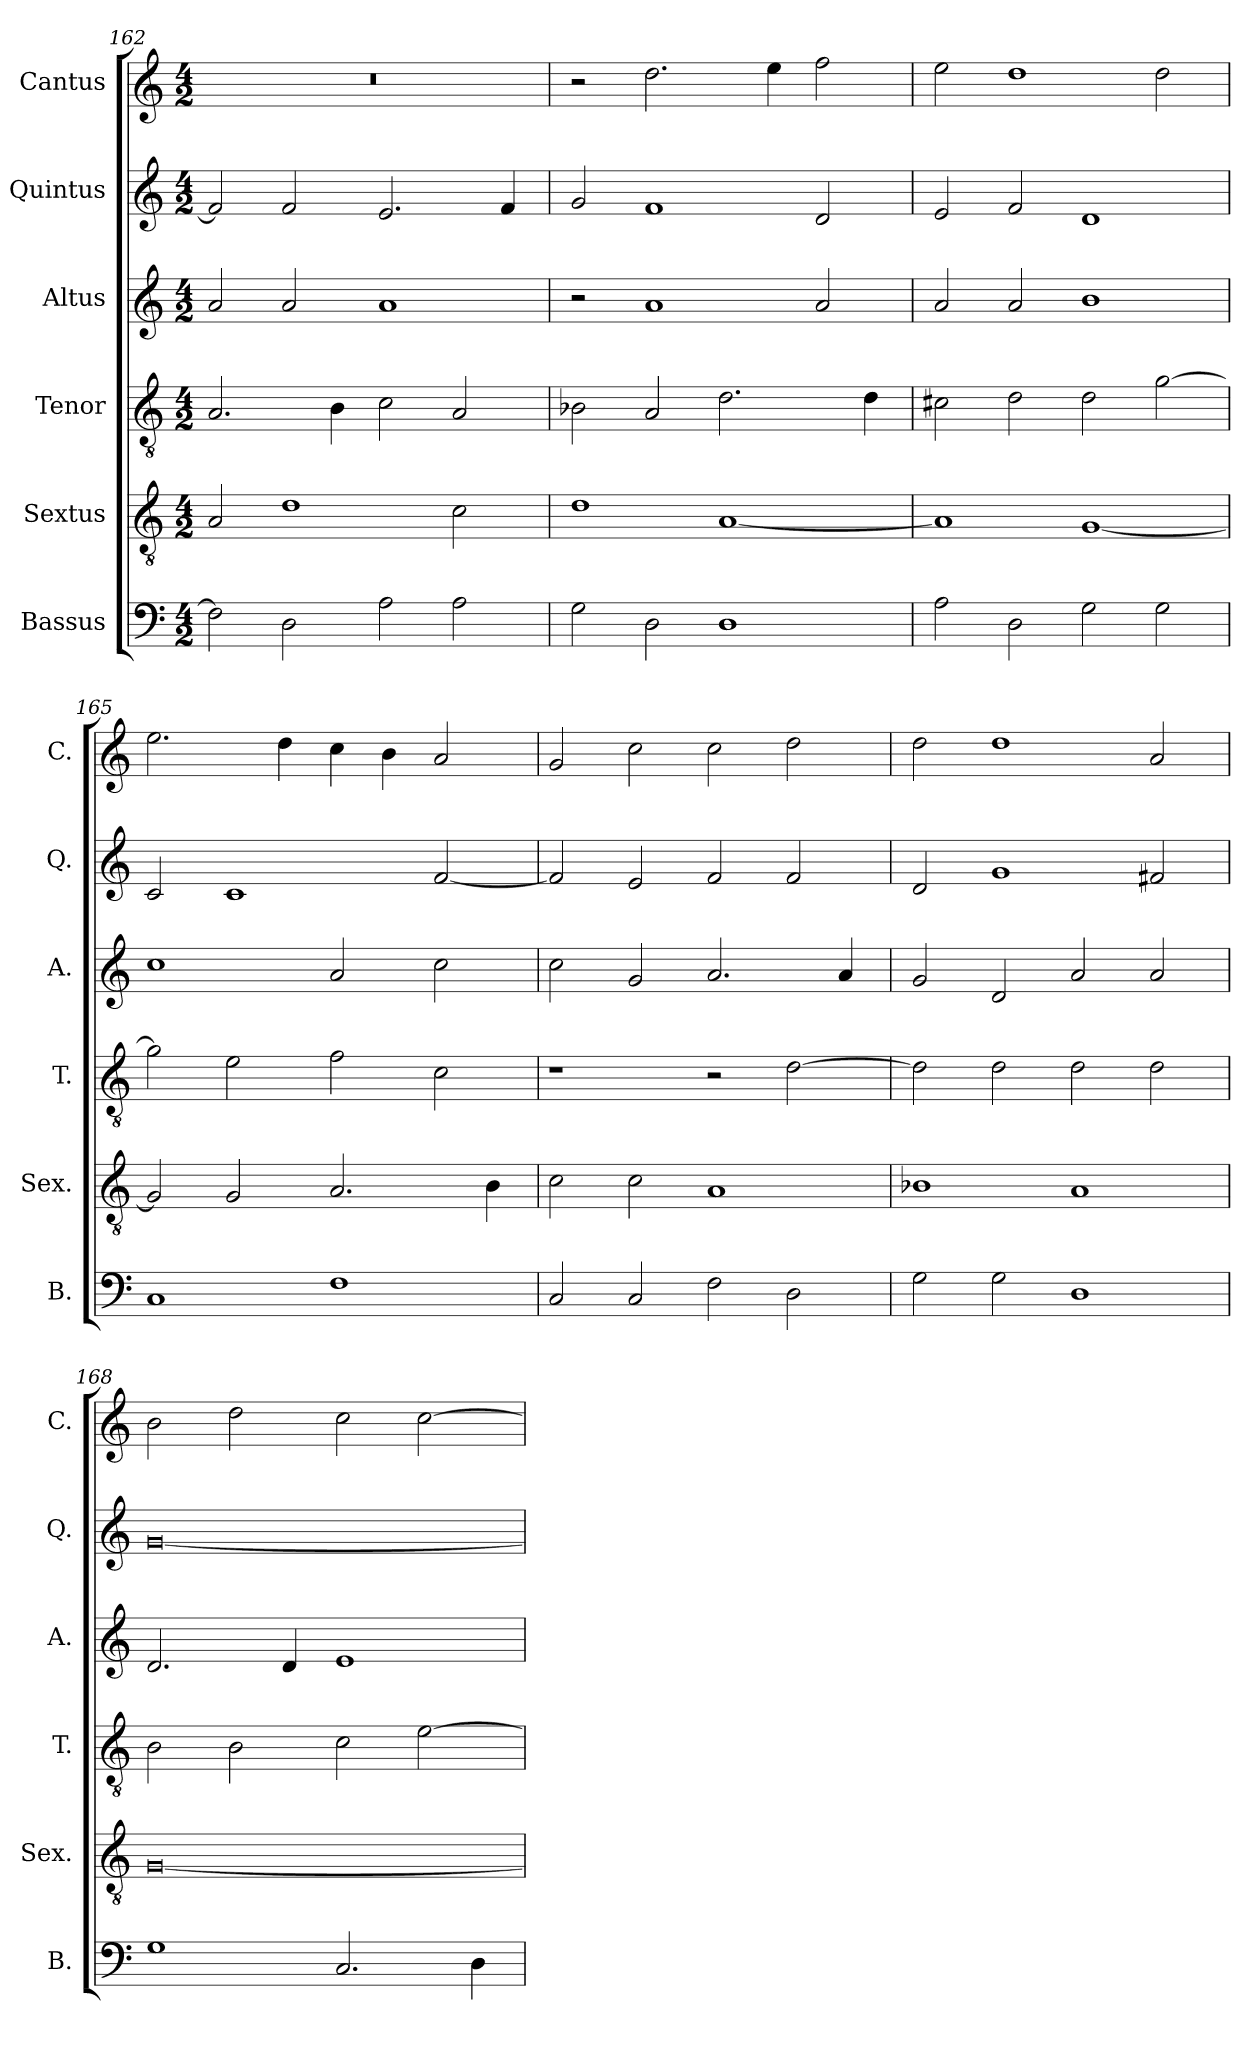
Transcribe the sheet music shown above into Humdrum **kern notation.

**kern	**kern	**kern	**kern	**kern	**kern
*part6	*part5	*part4	*part3	*part2	*part1
*staff6	*staff5	*staff4	*staff3	*staff2	*staff1
*I"Bassus	*I"Sextus	*I"Tenor	*I"Altus	*I"Quintus	*I"Cantus
*I'B.	*I'Sex.	*I'T.	*I'A.	*I'Q.	*I'C.
*clefF4	*clefGv2	*clefGv2	*clefG2	*clefG2	*clefG2
*k[]	*k[]	*k[]	*k[]	*k[]	*k[]
*M4/2	*M4/2	*M4/2	*M4/2	*M4/2	*M4/2
=162	=162	=162	=162	=162	=162
2F\]	2A/	2.A/	2a/	2f/]	0r
2D\	1d	.	2a/	2f/	.
.	.	4B\	.	.	.
2A\	.	2c\	1a	2.e/	.
2A\	2c\	2A/	.	.	.
.	.	.	.	4f/	.
=163	=163	=163	=163	=163	=163
2G\	1d	2B-X\	2r	2g/	2r
2D\	.	2A/	1a	1f	2.dd\
1D	[1A	2.d\	.	.	.
.	.	.	.	.	4ee\
.	.	.	2a/	2d/	2ff\
.	.	4d\	.	.	.
!!LO:LB:g=z
=164	=164	=164	=164	=164	=164
2A\	1A]	2c#X\	2a/	2e/	2ee\
2D\	.	2d\	2a/	2f/	1dd
2G\	[1G	2d\	1b	1d	.
2G\	.	[2g\	.	.	2dd\
=165	=165	=165	=165	=165	=165
1C	2G/]	2g\]	1cc	2c/	2.ee\
.	2G/	2e\	.	1c	.
.	.	.	.	.	4dd\
1F	2.A/	2f\	2a/	.	4cc\
.	.	.	.	.	4b\
.	.	2c\	2cc\	[2f/	2a/
.	4B\	.	.	.	.
=166	=166	=166	=166	=166	=166
2C/	2c\	1r	2cc\	2f/]	2g/
2C/	2c\	.	2g/	2e/	2cc\
2F\	1A	2r	2.a/	2f/	2cc\
2D\	.	[2d\	.	2f/	2dd\
.	.	.	4a/	.	.
=167	=167	=167	=167	=167	=167
2G\	1B-X	2d\]	2g/	2d/	2dd\
2G\	.	2d\	2d/	1g	1dd
1D	1A	2d\	2a/	.	.
.	.	2d\	2a/	2f#X/	2a/
=168	=168	=168	=168	=168	=168
1G	[0G	2B\	2.d/	[0g	2b\
.	.	2B\	.	.	2dd\
.	.	.	4d/	.	.
2.C/	.	2c\	1e	.	2cc\
.	.	[2e\	.	.	[2cc\
4D\	.	.	.	.	.
=	=	=	=	=	=
*-	*-	*-	*-	*-	*-
